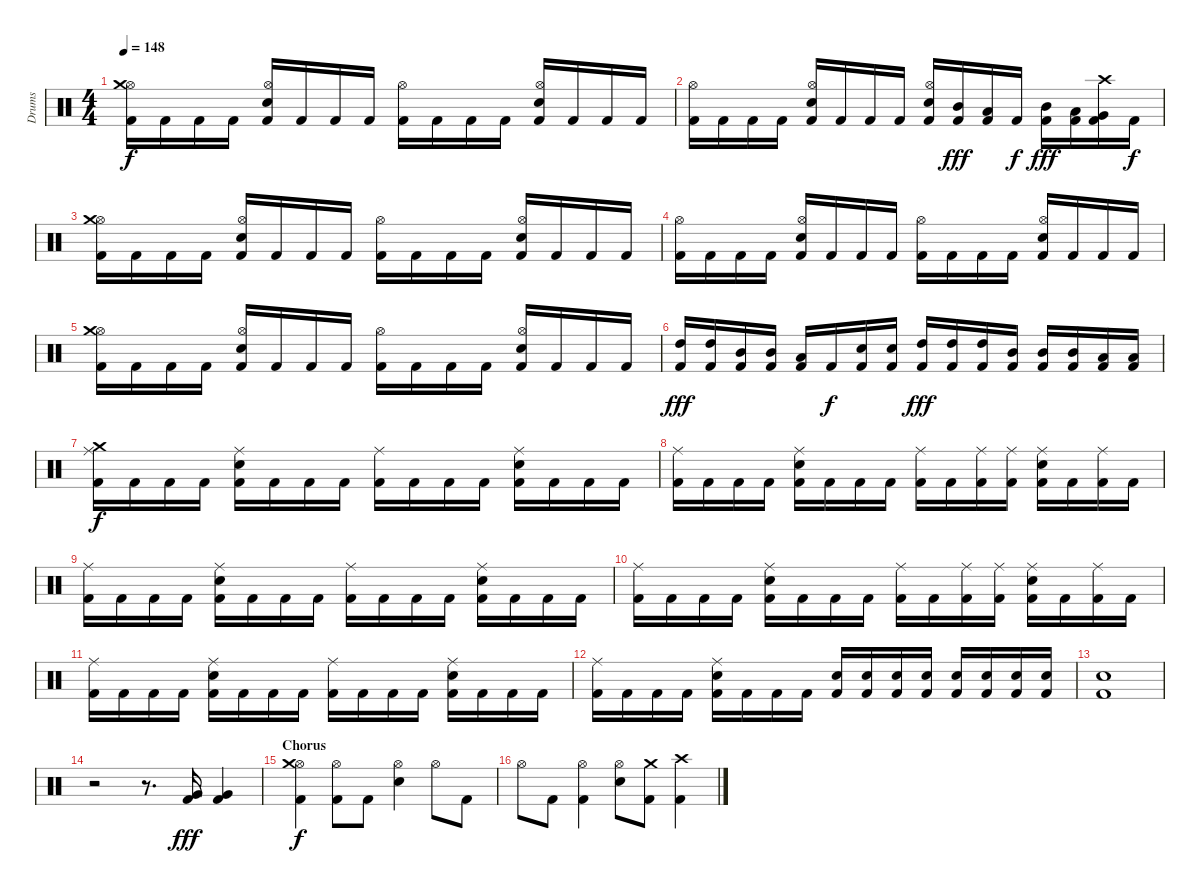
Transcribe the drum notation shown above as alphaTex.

\track ("Drums" "Drums") {instrument percussion}
\staff {score}
\articulation defaults
\ts (4 4)
\tempo 148
\clef neutral
\ks c
("Kick (hit) 2" "Hi-Hat (open)" "Crash medium (hit)").16{dy f} "Kick (hit) 2".16 "Kick (hit) 2".16 "Kick (hit) 2".16 ("Kick (hit) 2" "Electric Snare (hit)" "Hi-Hat (open)").16 "Kick (hit) 2".16 "Kick (hit) 2".16 "Kick (hit) 2".16 ("Kick (hit) 2" "Hi-Hat (open)").16 "Kick (hit) 2".16 "Kick (hit) 2".16 "Kick (hit) 2".16 ("Kick (hit) 2" "Electric Snare (hit)" "Hi-Hat (open)").16 "Kick (hit) 2".16 "Kick (hit) 2".16 "Kick (hit) 2".16 |
("Kick (hit) 2" "Hi-Hat (open)").16 "Kick (hit) 2".16 "Kick (hit) 2".16 "Kick (hit) 2".16 ("Kick (hit) 2" "Electric Snare (hit)" "Hi-Hat (open)").16 "Kick (hit) 2".16 "Kick (hit) 2".16 "Kick (hit) 2".16 ("Kick (hit) 2" "Electric Snare (hit)" "Hi-Hat (open)").16 ("Kick (hit) 2" "Mid Tom (hit)").16{dy fff} ("Kick (hit) 2" "Low Tom (hit)").16 "Kick (hit) 2".16{dy f} ("Kick (hit) 2" "Mid Tom (hit)").16{dy fff} ("Kick (hit) 2" "Low Tom (hit)").16 ("Kick (hit) 2" "Very Low Tom (hit)" "Crash high (hit)").16 "Kick (hit) 2".16{dy f} |
("Kick (hit) 2" "Hi-Hat (open)" "Crash medium (hit)").16 "Kick (hit) 2".16 "Kick (hit) 2".16 "Kick (hit) 2".16 ("Kick (hit) 2" "Electric Snare (hit)" "Hi-Hat (open)").16 "Kick (hit) 2".16 "Kick (hit) 2".16 "Kick (hit) 2".16 ("Kick (hit) 2" "Hi-Hat (open)").16 "Kick (hit) 2".16 "Kick (hit) 2".16 "Kick (hit) 2".16 ("Kick (hit) 2" "Electric Snare (hit)" "Hi-Hat (open)").16 "Kick (hit) 2".16 "Kick (hit) 2".16 "Kick (hit) 2".16 |
("Kick (hit) 2" "Hi-Hat (open)").16 "Kick (hit) 2".16 "Kick (hit) 2".16 "Kick (hit) 2".16 ("Kick (hit) 2" "Electric Snare (hit)" "Hi-Hat (open)").16 "Kick (hit) 2".16 "Kick (hit) 2".16 "Kick (hit) 2".16 ("Kick (hit) 2" "Hi-Hat (open)").16 "Kick (hit) 2".16 "Kick (hit) 2".16 "Kick (hit) 2".16 ("Kick (hit) 2" "Electric Snare (hit)" "Hi-Hat (open)").16 "Kick (hit) 2".16 "Kick (hit) 2".16 "Kick (hit) 2".16 |
("Kick (hit) 2" "Hi-Hat (open)" "Crash medium (hit)").16 "Kick (hit) 2".16 "Kick (hit) 2".16 "Kick (hit) 2".16 ("Kick (hit) 2" "Electric Snare (hit)" "Hi-Hat (open)").16 "Kick (hit) 2".16 "Kick (hit) 2".16 "Kick (hit) 2".16 ("Kick (hit) 2" "Hi-Hat (open)").16 "Kick (hit) 2".16 "Kick (hit) 2".16 "Kick (hit) 2".16 ("Kick (hit) 2" "Electric Snare (hit)" "Hi-Hat (open)").16 "Kick (hit) 2".16 "Kick (hit) 2".16 "Kick (hit) 2".16 |
("Kick (hit) 2" "High Tom (hit)").16{dy fff} ("Kick (hit) 2" "High Tom (hit)").16 ("Kick (hit) 2" "Mid Tom (hit)").16 ("Kick (hit) 2" "Mid Tom (hit)").16 ("Kick (hit) 2" "Low Tom (hit)").16 "Kick (hit) 2".16{dy f} ("Kick (hit) 2" "Electric Snare (hit)").16 ("Kick (hit) 2" "Electric Snare (hit)").16 ("Kick (hit) 2" "High Tom (hit)").16{dy fff} ("Kick (hit) 2" "High Tom (hit)").16 ("Kick (hit) 2" "High Tom (hit)").16 ("Kick (hit) 2" "Mid Tom (hit)").16 ("Kick (hit) 2" "Mid Tom (hit)").16 ("Kick (hit) 2" "Mid Tom (hit)").16 ("Kick (hit) 2" "Low Tom (hit)").16 ("Kick (hit) 2" "Low Tom (hit)").16 |
("Kick (hit) 2" "Ride (middle)" "Crash medium (hit)").16{dy f} "Kick (hit) 2".16 "Kick (hit) 2".16 "Kick (hit) 2".16 ("Kick (hit) 2" "Electric Snare (hit)" "Ride (middle)").16 "Kick (hit) 2".16 "Kick (hit) 2".16 "Kick (hit) 2".16 ("Kick (hit) 2" "Ride (middle)").16 "Kick (hit) 2".16 "Kick (hit) 2".16 "Kick (hit) 2".16 ("Kick (hit) 2" "Electric Snare (hit)" "Ride (middle)").16 "Kick (hit) 2".16 "Kick (hit) 2".16 "Kick (hit) 2".16 |
("Kick (hit) 2" "Ride (middle)").16 "Kick (hit) 2".16 "Kick (hit) 2".16 "Kick (hit) 2".16 ("Kick (hit) 2" "Electric Snare (hit)" "Ride (middle)").16 "Kick (hit) 2".16 "Kick (hit) 2".16 "Kick (hit) 2".16 ("Kick (hit) 2" "Ride (middle)").16 "Kick (hit) 2".16 ("Kick (hit) 2" "Ride (middle)").16 ("Kick (hit) 2" "Ride (middle)").16 ("Kick (hit) 2" "Electric Snare (hit)" "Ride (middle)").16 "Kick (hit) 2".16 ("Kick (hit) 2" "Ride (middle)").16 "Kick (hit) 2".16 |
("Kick (hit) 2" "Ride (middle)").16 "Kick (hit) 2".16 "Kick (hit) 2".16 "Kick (hit) 2".16 ("Kick (hit) 2" "Electric Snare (hit)" "Ride (middle)").16 "Kick (hit) 2".16 "Kick (hit) 2".16 "Kick (hit) 2".16 ("Kick (hit) 2" "Ride (middle)").16 "Kick (hit) 2".16 "Kick (hit) 2".16 "Kick (hit) 2".16 ("Kick (hit) 2" "Electric Snare (hit)" "Ride (middle)").16 "Kick (hit) 2".16 "Kick (hit) 2".16 "Kick (hit) 2".16 |
("Kick (hit) 2" "Ride (middle)").16 "Kick (hit) 2".16 "Kick (hit) 2".16 "Kick (hit) 2".16 ("Kick (hit) 2" "Electric Snare (hit)" "Ride (middle)").16 "Kick (hit) 2".16 "Kick (hit) 2".16 "Kick (hit) 2".16 ("Kick (hit) 2" "Ride (middle)").16 "Kick (hit) 2".16 ("Kick (hit) 2" "Ride (middle)").16 ("Kick (hit) 2" "Ride (middle)").16 ("Kick (hit) 2" "Electric Snare (hit)" "Ride (middle)").16 "Kick (hit) 2".16 ("Kick (hit) 2" "Ride (middle)").16 "Kick (hit) 2".16 |
("Kick (hit) 2" "Ride (middle)").16 "Kick (hit) 2".16 "Kick (hit) 2".16 "Kick (hit) 2".16 ("Kick (hit) 2" "Electric Snare (hit)" "Ride (middle)").16 "Kick (hit) 2".16 "Kick (hit) 2".16 "Kick (hit) 2".16 ("Kick (hit) 2" "Ride (middle)").16 "Kick (hit) 2".16 "Kick (hit) 2".16 "Kick (hit) 2".16 ("Kick (hit) 2" "Electric Snare (hit)" "Ride (middle)").16 "Kick (hit) 2".16 "Kick (hit) 2".16 "Kick (hit) 2".16 |
("Kick (hit) 2" "Ride (middle)").16 "Kick (hit) 2".16 "Kick (hit) 2".16 "Kick (hit) 2".16 ("Kick (hit) 2" "Electric Snare (hit)" "Ride (middle)").16 "Kick (hit) 2".16 "Kick (hit) 2".16 "Kick (hit) 2".16 ("Kick (hit) 2" "Electric Snare (hit)").16 ("Kick (hit) 2" "Electric Snare (hit)").16 ("Kick (hit) 2" "Electric Snare (hit)").16 ("Kick (hit) 2" "Electric Snare (hit)").16 ("Kick (hit) 2" "Electric Snare (hit)").16 ("Kick (hit) 2" "Electric Snare (hit)").16 ("Kick (hit) 2" "Electric Snare (hit)").16 ("Kick (hit) 2" "Electric Snare (hit)").16 |
("Kick (hit) 2" "Electric Snare (hit)").1 |
r.2 r.8{d} ("Kick (hit) 2" "Very Low Tom (hit)").16{dy fff} ("Kick (hit) 2" "Very Low Tom (hit)").4 |
\section ("" "Chorus")
("Kick (hit) 2" "Hi-Hat (open)" "Crash medium (hit)").4{dy f} ("Kick (hit) 2" "Hi-Hat (open)").8 "Kick (hit) 2".8 ("Electric Snare (hit)" "Hi-Hat (open)").4 "Hi-Hat (open)".8 "Kick (hit) 2".8 |
"Hi-Hat (open)".8 "Kick (hit) 2".8 ("Kick (hit) 2" "Hi-Hat (open)").4 ("Electric Snare (hit)" "Hi-Hat (open)").8 ("Kick (hit) 2" "Crash medium (hit)").8 ("Kick (hit) 2" "Crash high (hit)").4
